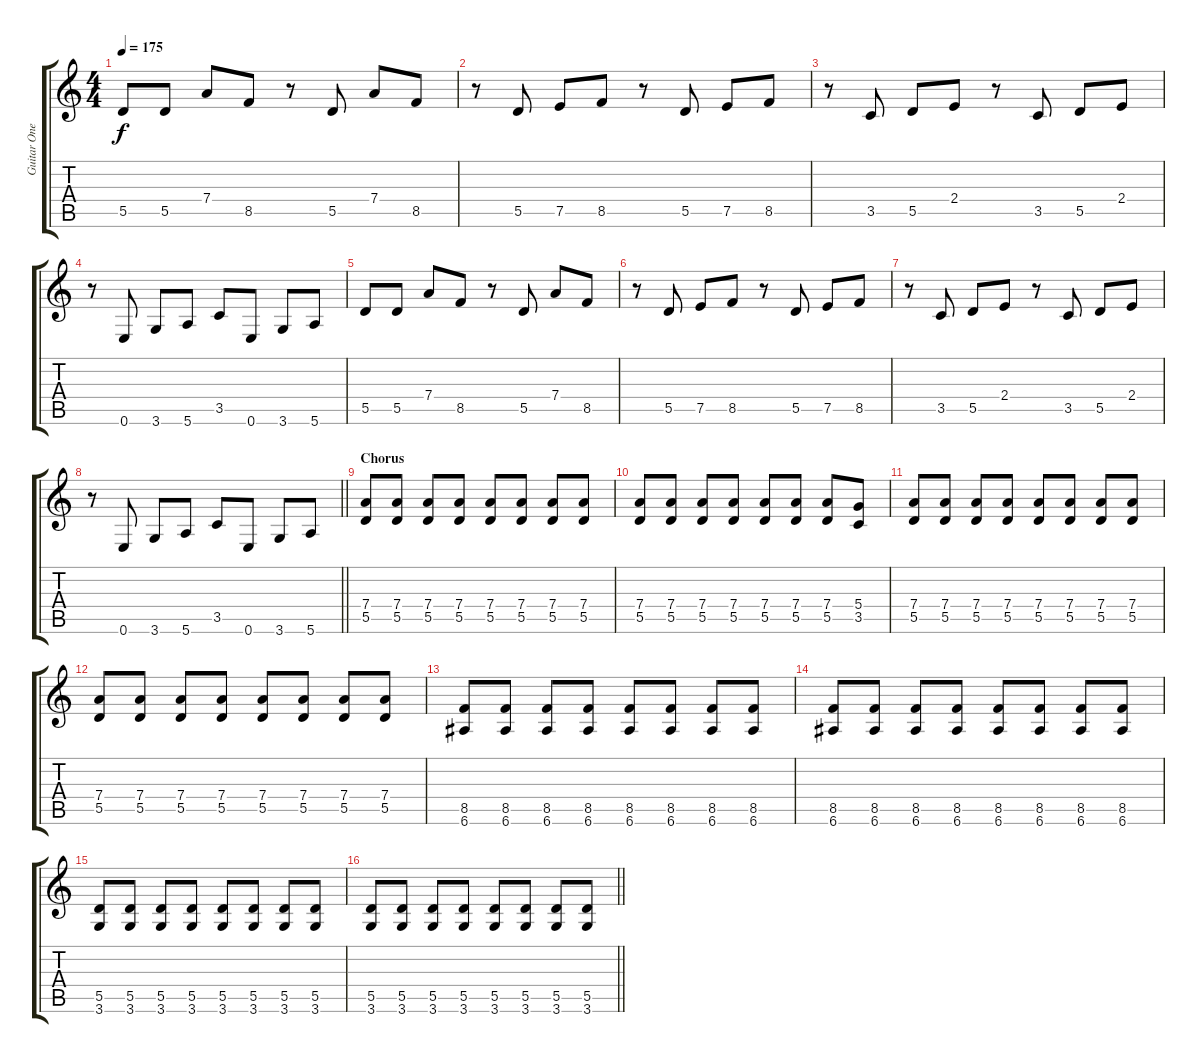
\track ("Guitar One" "Guitar One") {instrument distortionguitar}
\staff {score tabs}
\tuning (E4 B3 G3 D3 A2 E2) {hide}
\ts (4 4)
\tempo 175
\clef g2
\ks c
5.5.8{dy f} 5.5.8 7.4.8 8.5.8 r.8 5.5.8 7.4.8 8.5.8 |
r.8 5.5.8 7.5.8 8.5.8 r.8 5.5.8 7.5.8 8.5.8 |
r.8 3.5.8 5.5.8 2.4.8 r.8 3.5.8 5.5.8 2.4.8 |
r.8 0.6.8 3.6.8 5.6.8 3.5.8 0.6.8 3.6.8 5.6.8 |
5.5.8 5.5.8 7.4.8 8.5.8 r.8 5.5.8 7.4.8 8.5.8 |
r.8 5.5.8 7.5.8 8.5.8 r.8 5.5.8 7.5.8 8.5.8 |
r.8 3.5.8 5.5.8 2.4.8 r.8 3.5.8 5.5.8 2.4.8 |
\barLineRight lightlight
r.8 0.6.8 3.6.8 5.6.8 3.5.8 0.6.8 3.6.8 5.6.8 |
\section ("" "Chorus")
(7.4 5.5).8 (7.4 5.5).8 (7.4 5.5).8 (7.4 5.5).8 (7.4 5.5).8 (7.4 5.5).8 (7.4 5.5).8 (7.4 5.5).8 |
(7.4 5.5).8 (7.4 5.5).8 (7.4 5.5).8 (7.4 5.5).8 (7.4 5.5).8 (7.4 5.5).8 (7.4 5.5).8 (5.4 3.5).8 |
(7.4 5.5).8 (7.4 5.5).8 (7.4 5.5).8 (7.4 5.5).8 (7.4 5.5).8 (7.4 5.5).8 (7.4 5.5).8 (7.4 5.5).8 |
(7.4 5.5).8 (7.4 5.5).8 (7.4 5.5).8 (7.4 5.5).8 (7.4 5.5).8 (7.4 5.5).8 (7.4 5.5).8 (7.4 5.5).8 |
(8.5 6.6).8 (8.5 6.6).8 (8.5 6.6).8 (8.5 6.6).8 (8.5 6.6).8 (8.5 6.6).8 (8.5 6.6).8 (8.5 6.6).8 |
(8.5 6.6).8 (8.5 6.6).8 (8.5 6.6).8 (8.5 6.6).8 (8.5 6.6).8 (8.5 6.6).8 (8.5 6.6).8 (8.5 6.6).8 |
(5.5 3.6).8 (5.5 3.6).8 (5.5 3.6).8 (5.5 3.6).8 (5.5 3.6).8 (5.5 3.6).8 (5.5 3.6).8 (5.5 3.6).8 |
\barLineRight lightlight
(5.5 3.6).8 (5.5 3.6).8 (5.5 3.6).8 (5.5 3.6).8 (5.5 3.6).8 (5.5 3.6).8 (5.5 3.6).8 (5.5 3.6).8
